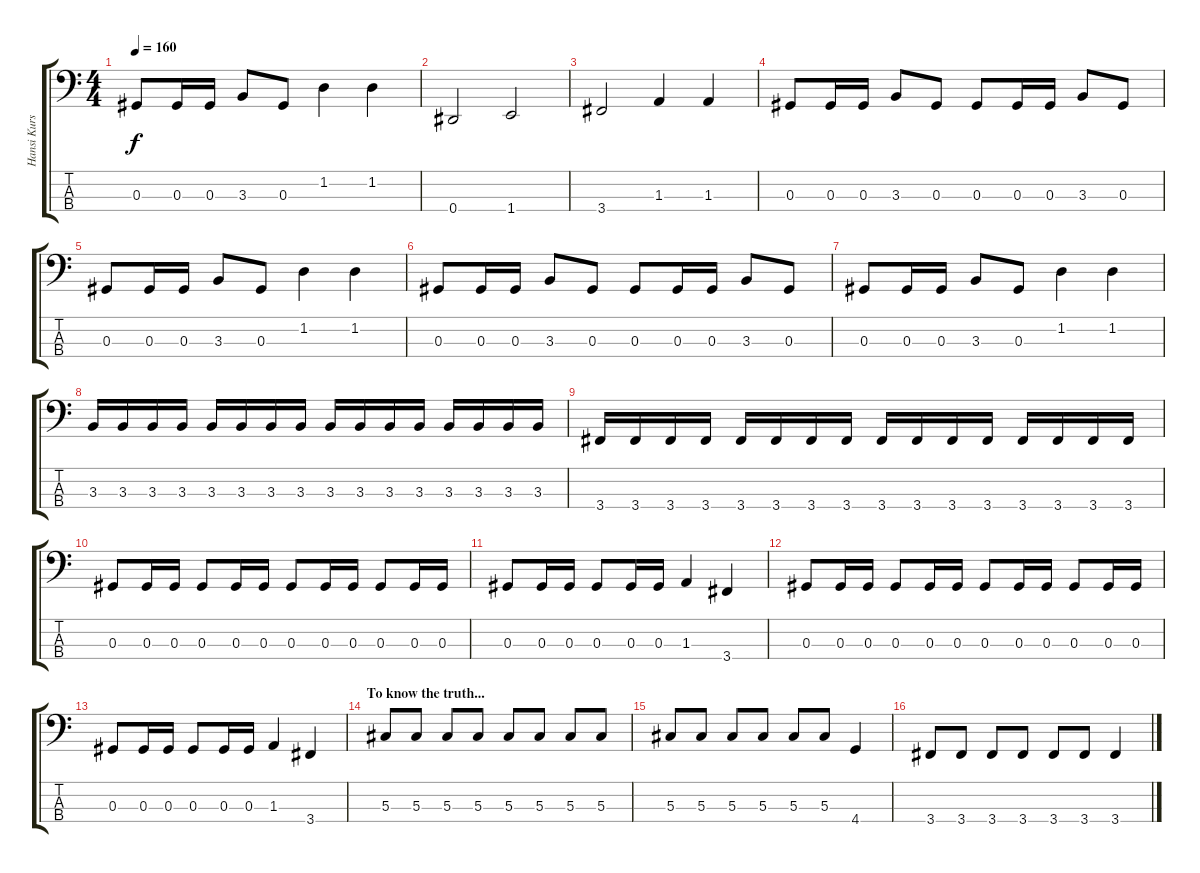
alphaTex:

\track ("Hansi Kursh (Bass)" "Hansi Kurs") {instrument electricbasspick}
\staff {score tabs}
\tuning (Gb2 Db2 Ab1 Eb1) {hide}
\ts (4 4)
\tempo 160
\clef f4
\ks c
0.3.8{dy f} 0.3.16 0.3.16 3.3.8 0.3.8 1.2.4 1.2.4 |
0.4.2 1.4.2 |
3.4.2 1.3.4 1.3.4 |
0.3.8 0.3.16 0.3.16 3.3.8 0.3.8 0.3.8 0.3.16 0.3.16 3.3.8 0.3.8 |
0.3.8 0.3.16 0.3.16 3.3.8 0.3.8 1.2.4 1.2.4 |
0.3.8 0.3.16 0.3.16 3.3.8 0.3.8 0.3.8 0.3.16 0.3.16 3.3.8 0.3.8 |
0.3.8 0.3.16 0.3.16 3.3.8 0.3.8 1.2.4 1.2.4 |
3.3.16 3.3.16 3.3.16 3.3.16 3.3.16 3.3.16 3.3.16 3.3.16 3.3.16 3.3.16 3.3.16 3.3.16 3.3.16 3.3.16 3.3.16 3.3.16 |
3.4.16 3.4.16 3.4.16 3.4.16 3.4.16 3.4.16 3.4.16 3.4.16 3.4.16 3.4.16 3.4.16 3.4.16 3.4.16 3.4.16 3.4.16 3.4.16 |
0.3.8 0.3.16 0.3.16 0.3.8 0.3.16 0.3.16 0.3.8 0.3.16 0.3.16 0.3.8 0.3.16 0.3.16 |
0.3.8 0.3.16 0.3.16 0.3.8 0.3.16 0.3.16 1.3.4 3.4.4 |
0.3.8 0.3.16 0.3.16 0.3.8 0.3.16 0.3.16 0.3.8 0.3.16 0.3.16 0.3.8 0.3.16 0.3.16 |
0.3.8 0.3.16 0.3.16 0.3.8 0.3.16 0.3.16 1.3.4 3.4.4 |
\section ("" "To know the truth...")
5.3.8 5.3.8 5.3.8 5.3.8 5.3.8 5.3.8 5.3.8 5.3.8 |
5.3.8 5.3.8 5.3.8 5.3.8 5.3.8 5.3.8 4.4.4 |
3.4.8 3.4.8 3.4.8 3.4.8 3.4.8 3.4.8 3.4.4
